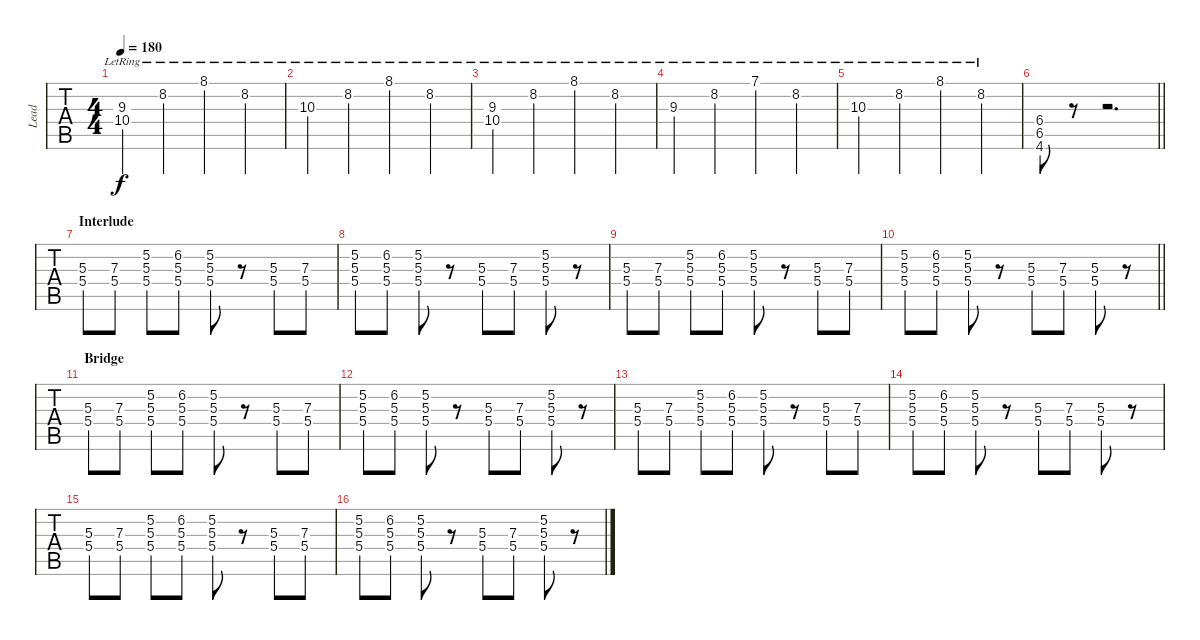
\track ("Lead" "Lead") {instrument overdrivenguitar}
\staff {tabs}
\tuning (E4 B3 G3 D3 A2 E2) {hide}
\ts (4 4)
\tempo 180
\clef g2
\ks c
(9.3{lr} 10.4{lr}).4{dy f} 8.2{lr}.4 8.1{lr}.4 8.2{lr}.4 |
10.3{lr}.4 8.2{lr}.4 8.1{lr}.4 8.2{lr}.4 |
(9.3{lr} 10.4{lr}).4 8.2{lr}.4 8.1{lr}.4 8.2{lr}.4 |
9.3{lr}.4 8.2{lr}.4 7.1{lr}.4 8.2{lr}.4 |
10.3{lr}.4 8.2{lr}.4 8.1{lr}.4 8.2{lr}.4 |
\barLineRight lightlight
(6.4 6.5 4.6).8 r.8 r.2{d} |
\section ("" "Interlude")
(5.3 5.4).8 (7.3 5.4).8 (5.2 5.3 5.4).8 (6.2 5.3 5.4).8 (5.2 5.3 5.4).8 r.8 (5.3 5.4).8 (7.3 5.4).8 |
(5.2 5.3 5.4).8 (6.2 5.3 5.4).8 (5.2 5.3 5.4).8 r.8 (5.3 5.4).8 (7.3 5.4).8 (5.2 5.3 5.4).8 r.8 |
(5.3 5.4).8 (7.3 5.4).8 (5.2 5.3 5.4).8 (6.2 5.3 5.4).8 (5.2 5.3 5.4).8 r.8 (5.3 5.4).8 (7.3 5.4).8 |
\barLineRight lightlight
(5.2 5.3 5.4).8 (6.2 5.3 5.4).8 (5.2 5.3 5.4).8 r.8 (5.3 5.4).8 (7.3 5.4).8 (5.3 5.4).8 r.8 |
\section ("" "Bridge")
(5.3 5.4).8 (7.3 5.4).8 (5.2 5.3 5.4).8 (6.2 5.3 5.4).8 (5.2 5.3 5.4).8 r.8 (5.3 5.4).8 (7.3 5.4).8 |
(5.2 5.3 5.4).8 (6.2 5.3 5.4).8 (5.2 5.3 5.4).8 r.8 (5.3 5.4).8 (7.3 5.4).8 (5.2 5.3 5.4).8 r.8 |
(5.3 5.4).8 (7.3 5.4).8 (5.2 5.3 5.4).8 (6.2 5.3 5.4).8 (5.2 5.3 5.4).8 r.8 (5.3 5.4).8 (7.3 5.4).8 |
(5.2 5.3 5.4).8 (6.2 5.3 5.4).8 (5.2 5.3 5.4).8 r.8 (5.3 5.4).8 (7.3 5.4).8 (5.3 5.4).8 r.8 |
(5.3 5.4).8 (7.3 5.4).8 (5.2 5.3 5.4).8 (6.2 5.3 5.4).8 (5.2 5.3 5.4).8 r.8 (5.3 5.4).8 (7.3 5.4).8 |
(5.2 5.3 5.4).8 (6.2 5.3 5.4).8 (5.2 5.3 5.4).8 r.8 (5.3 5.4).8 (7.3 5.4).8 (5.2 5.3 5.4).8 r.8
